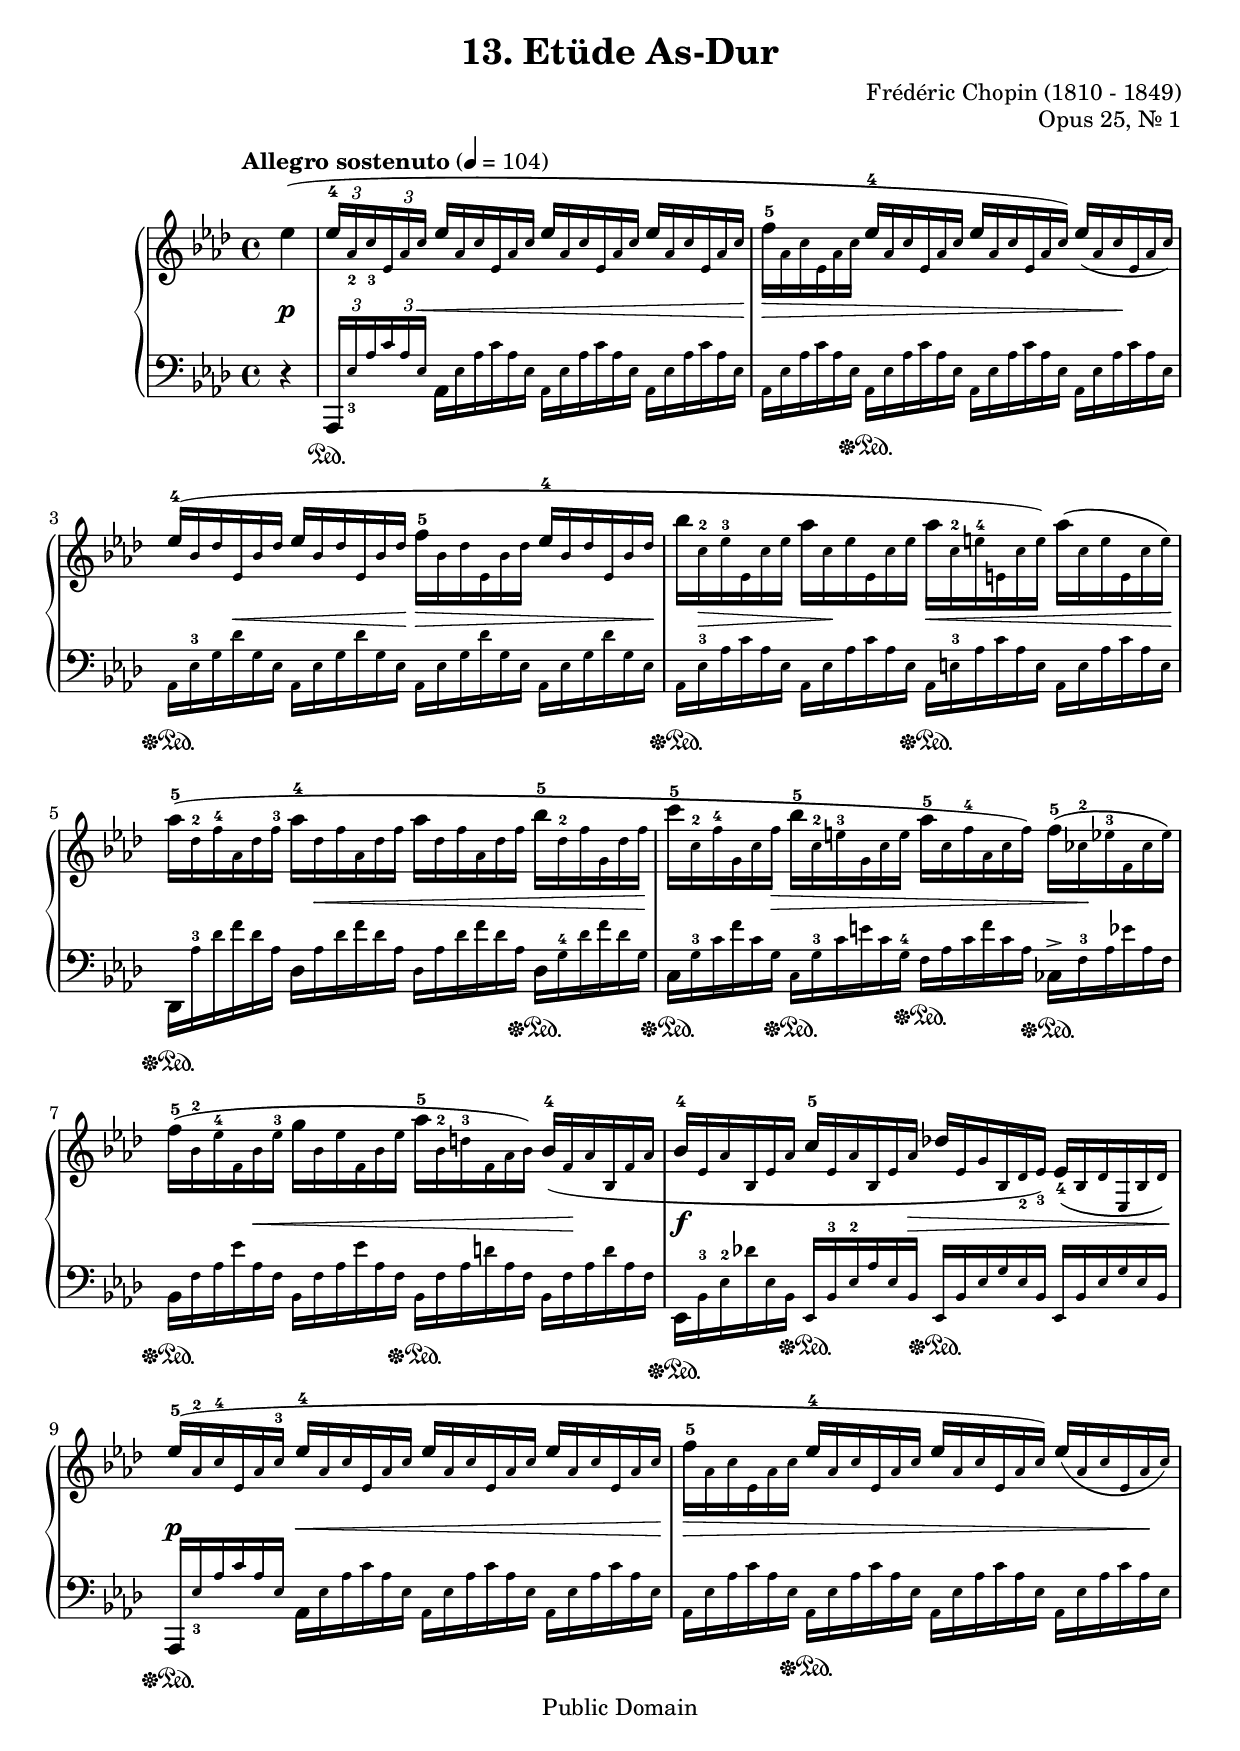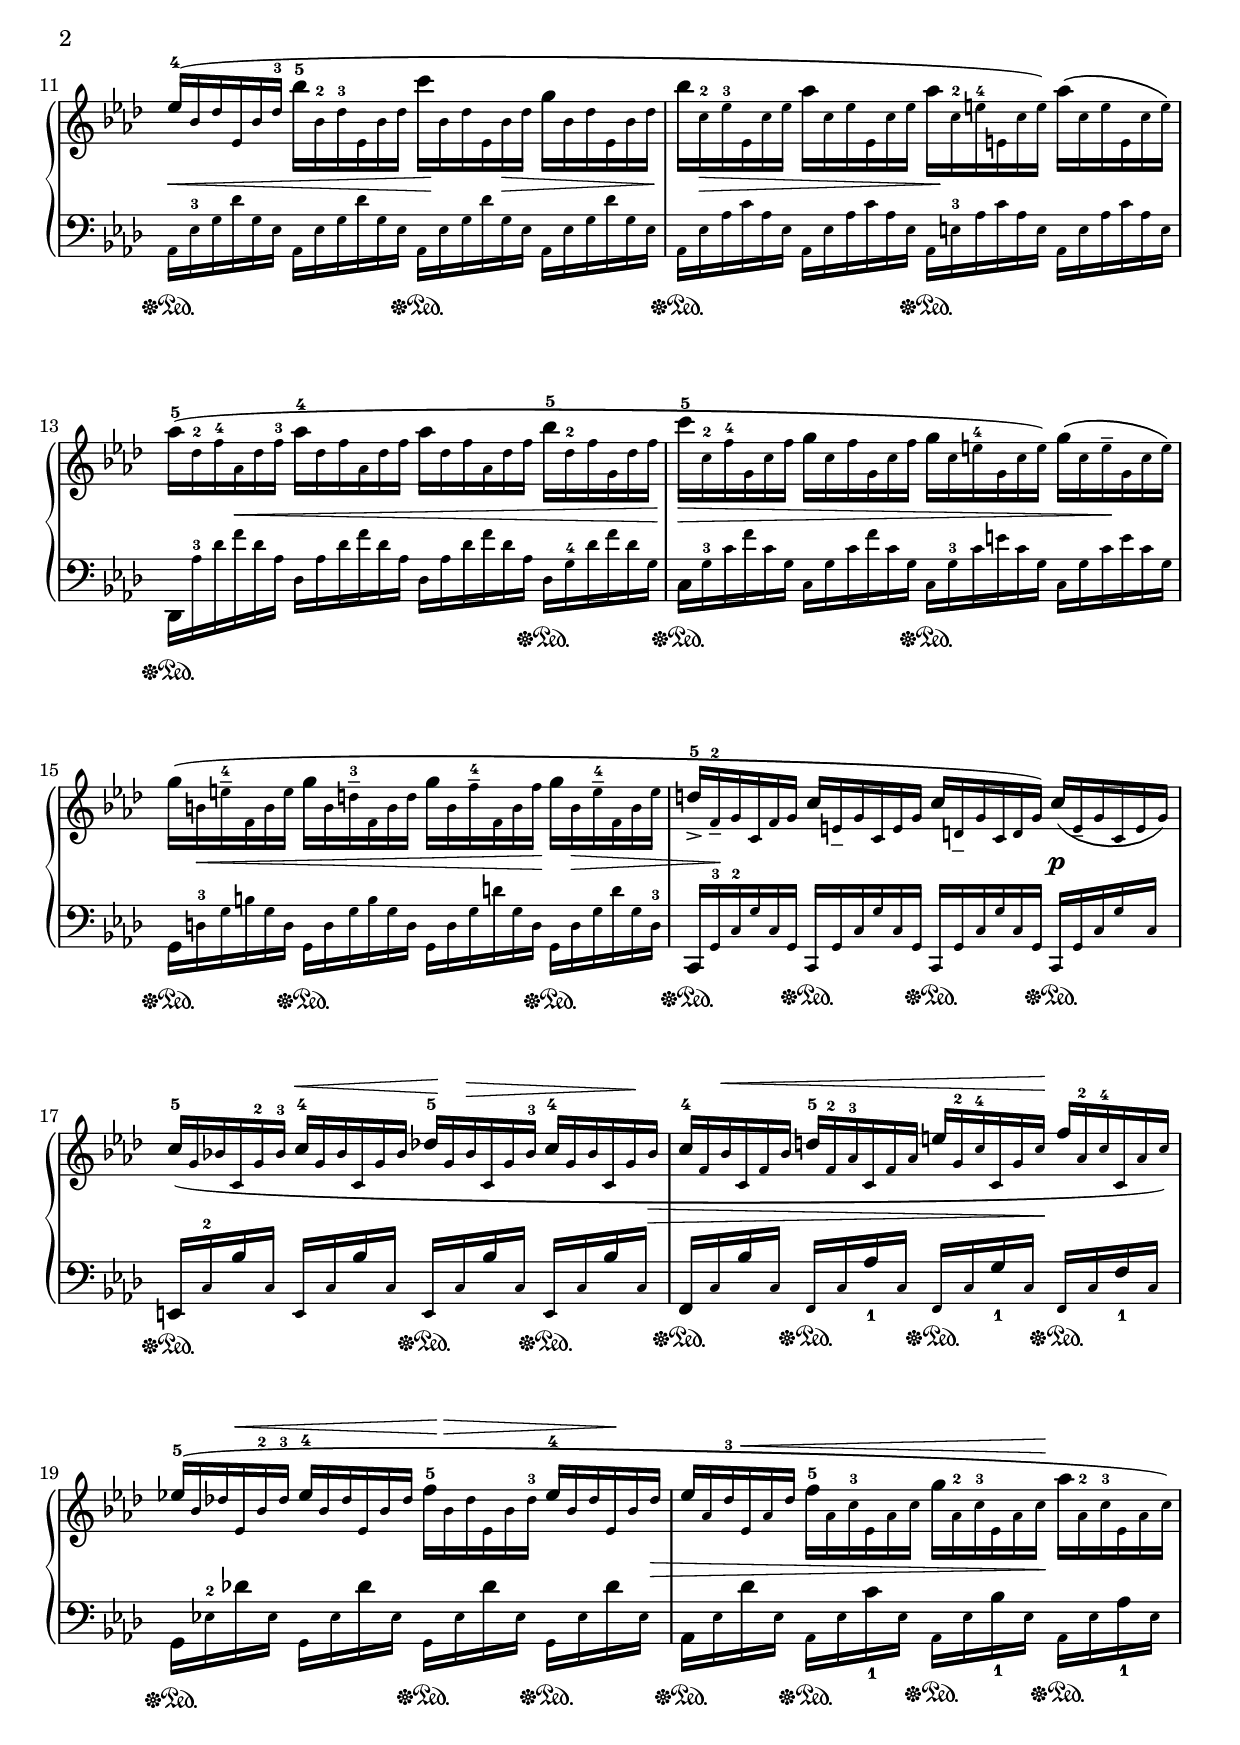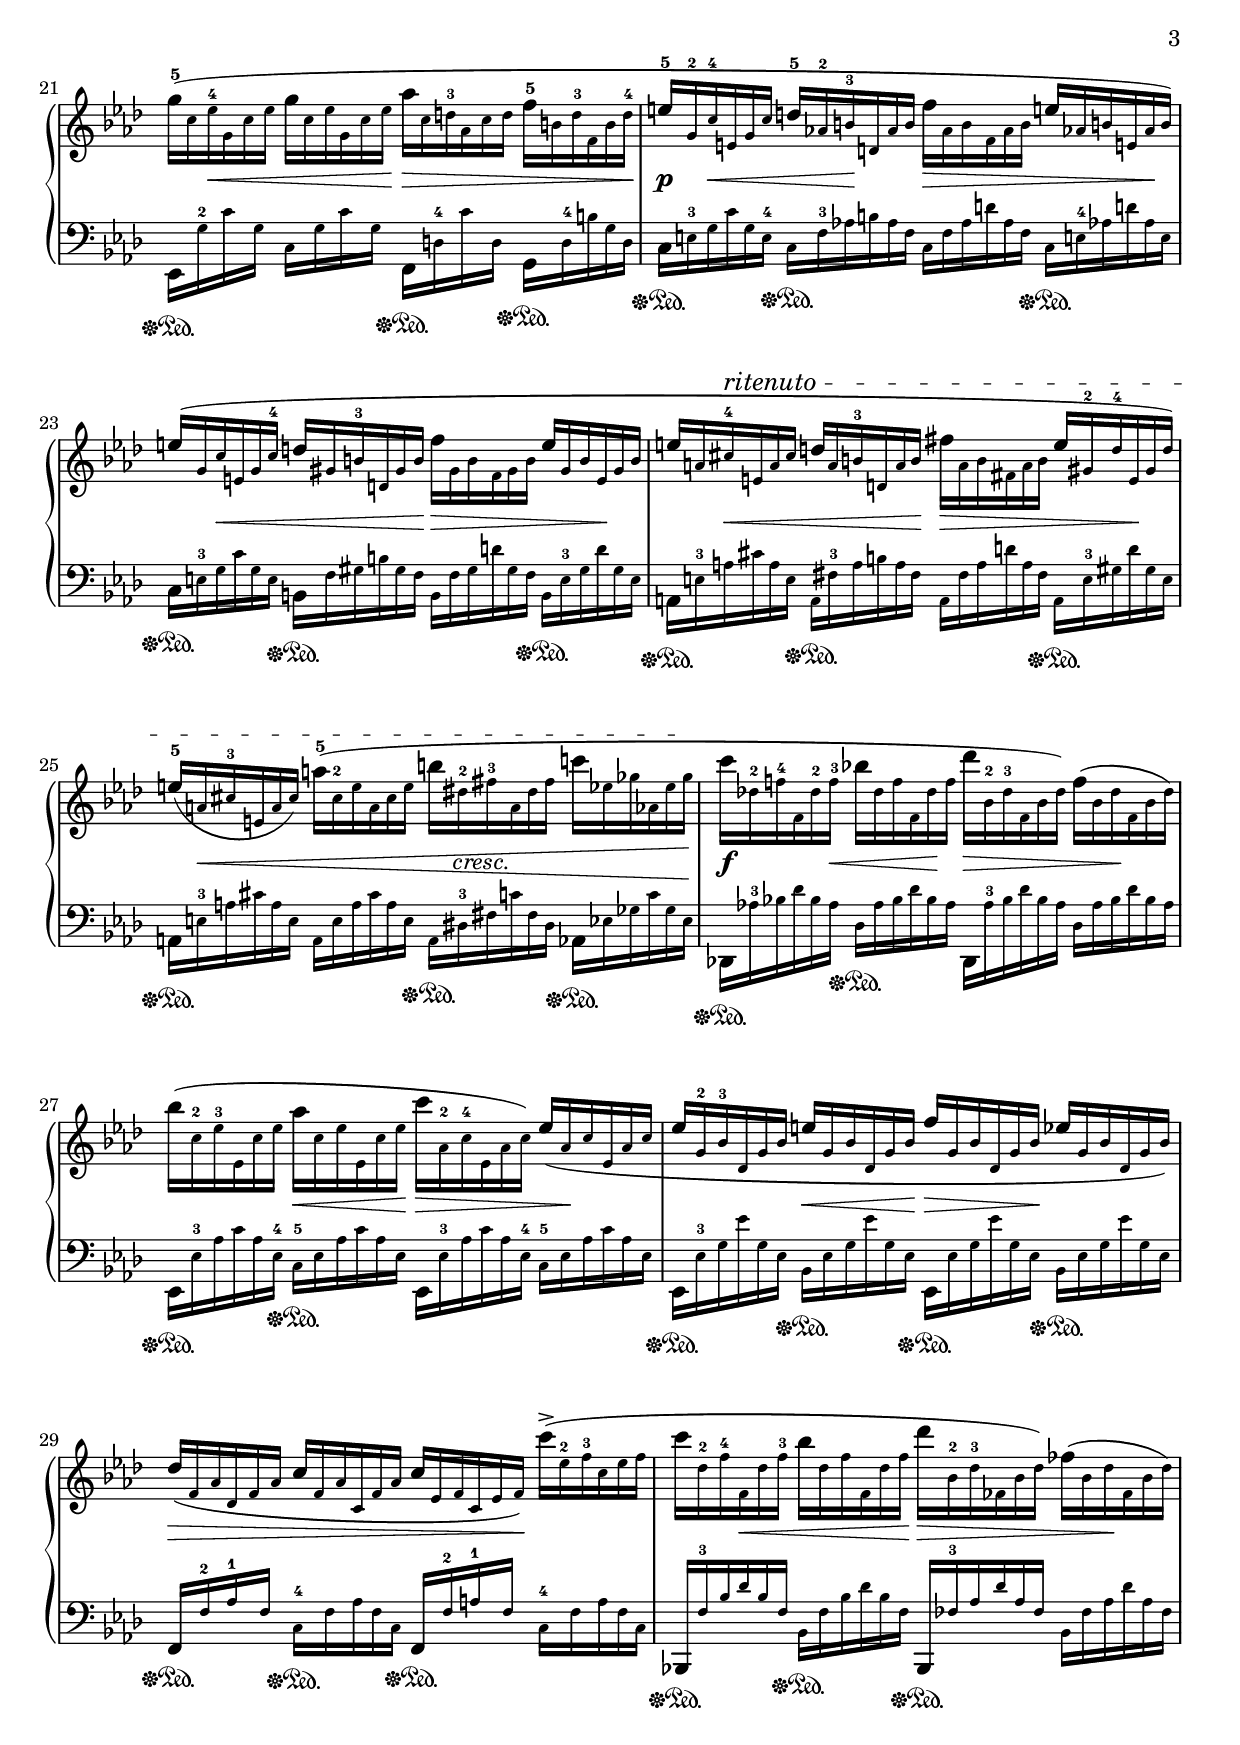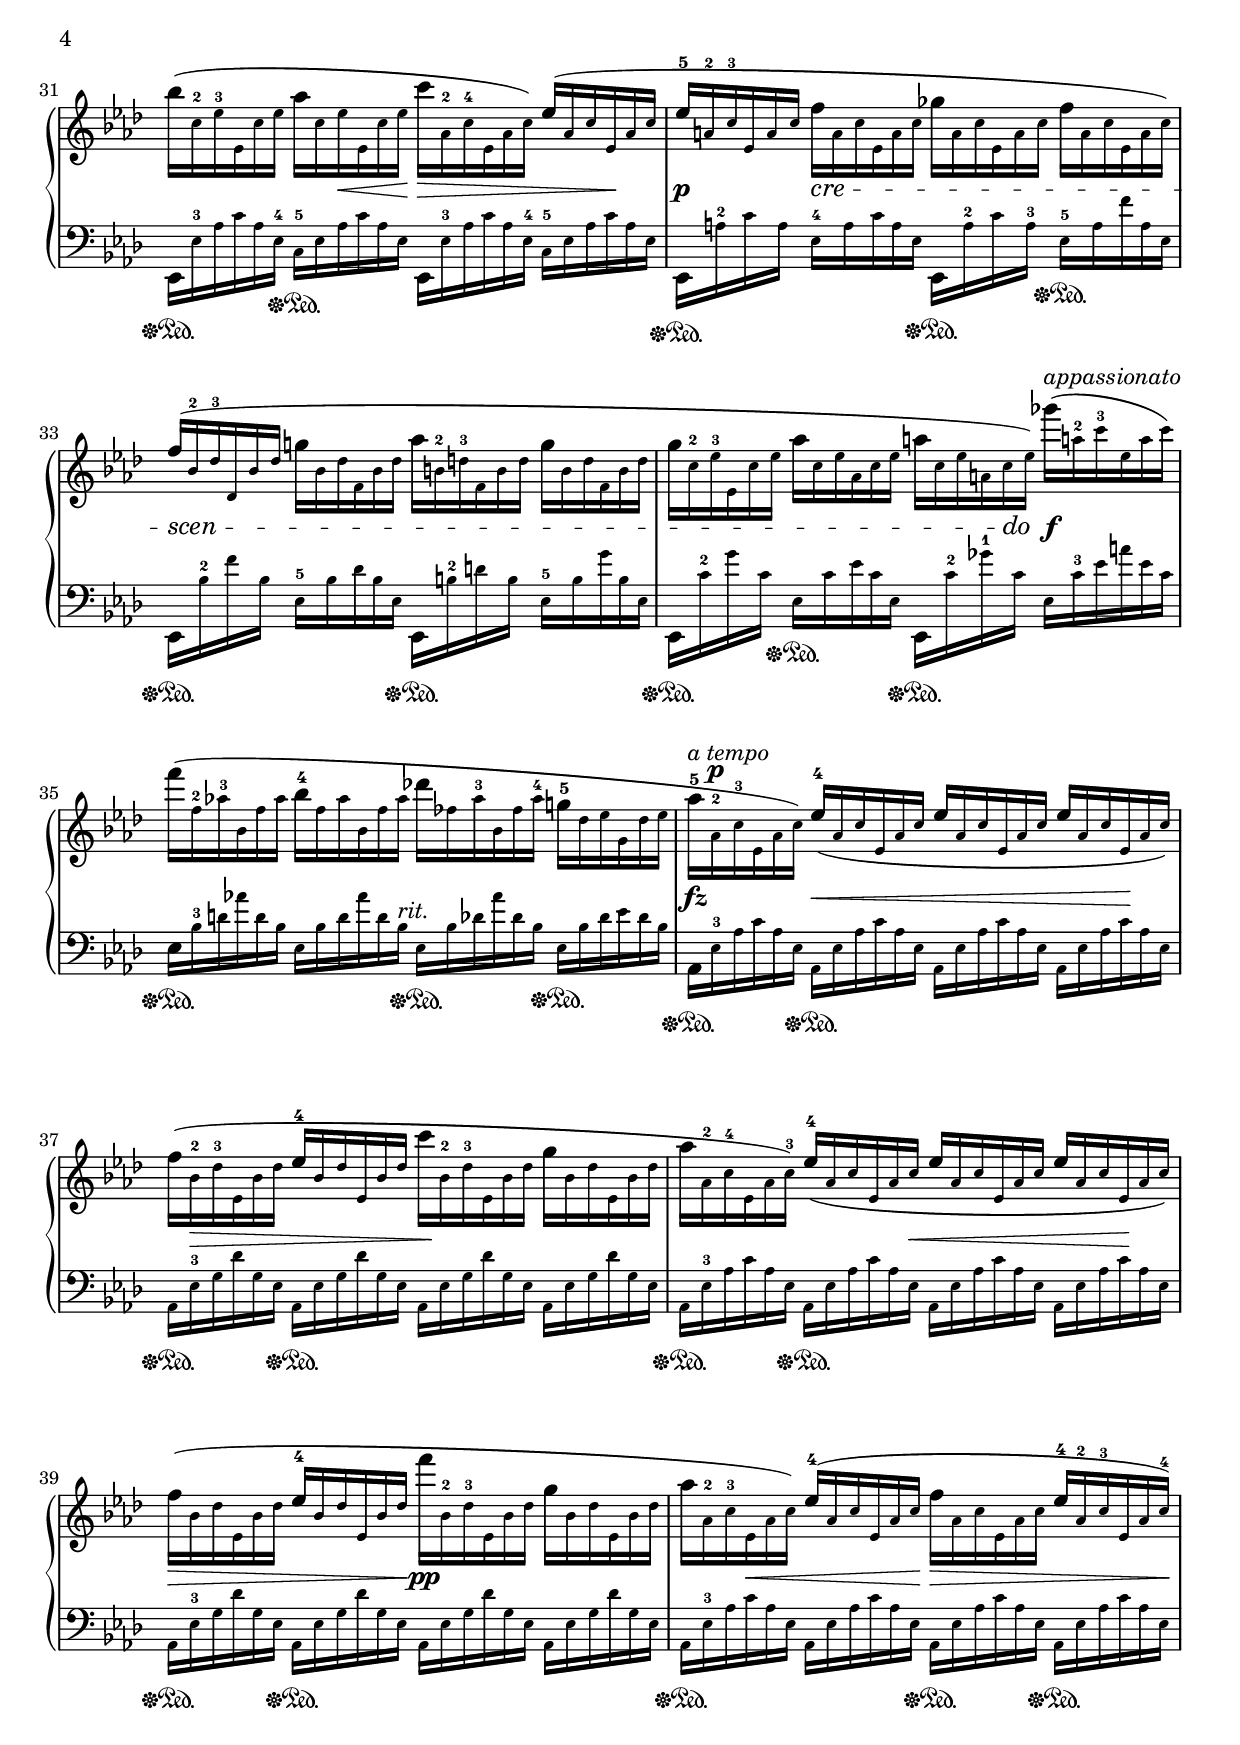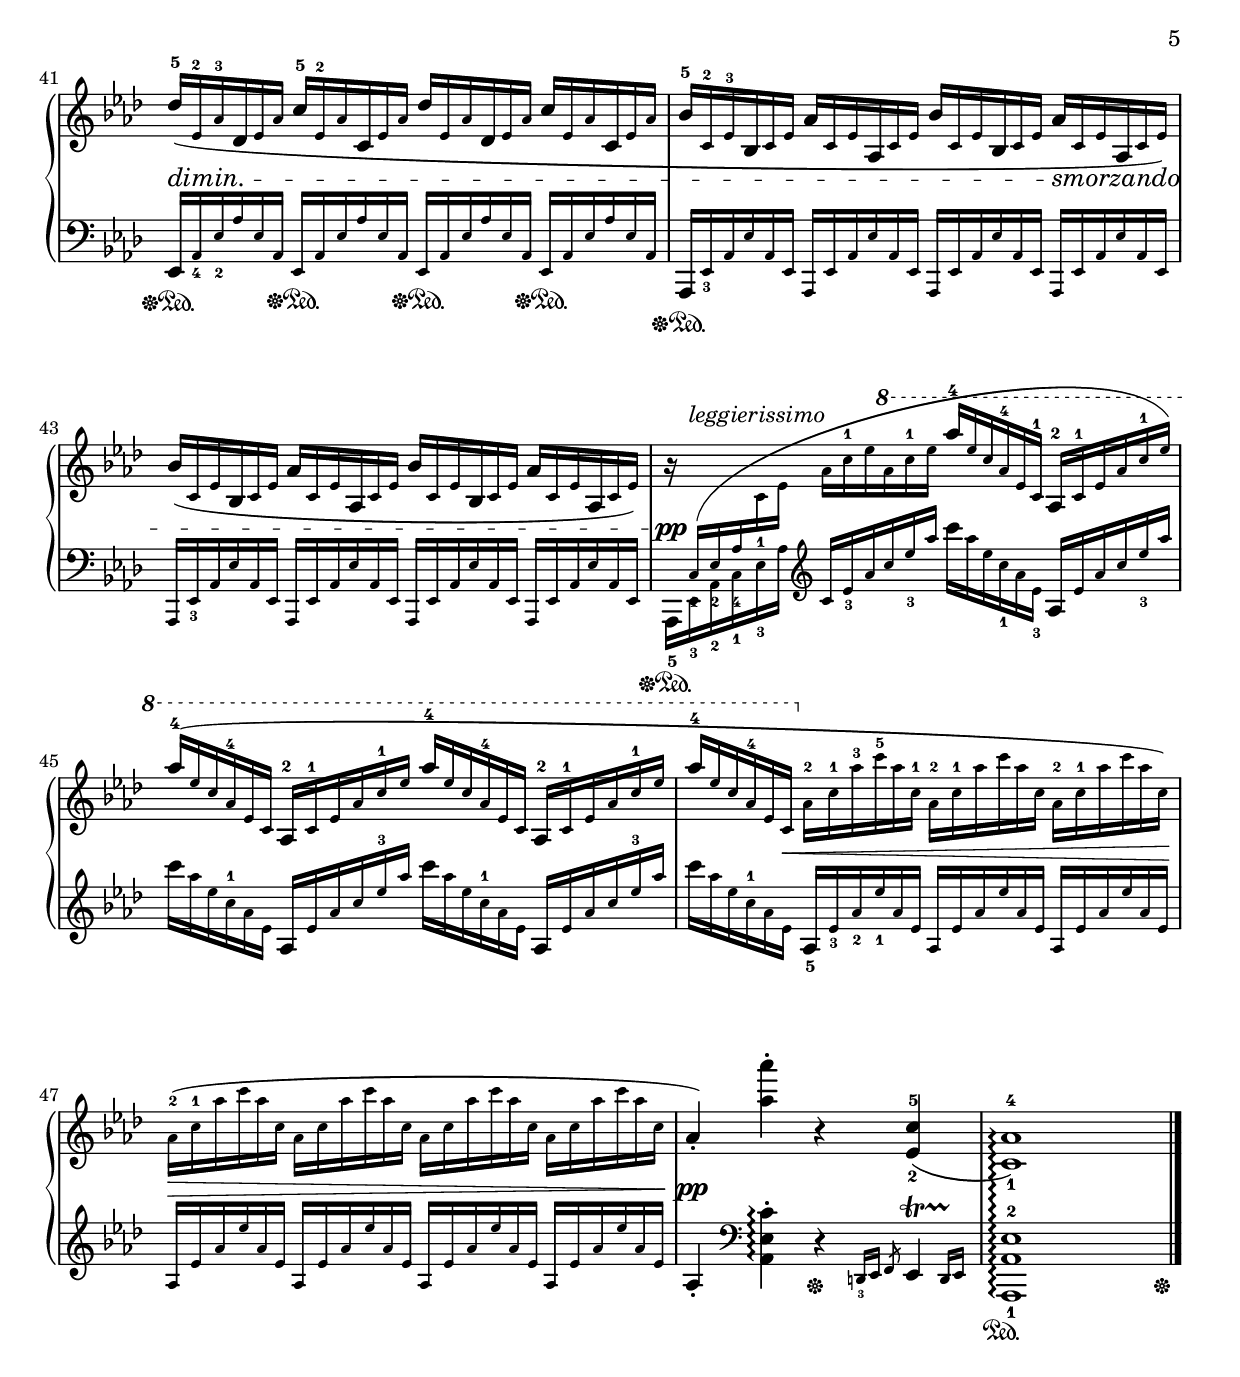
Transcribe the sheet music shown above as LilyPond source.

\version "2.16.0"

\header {
  filename      =       "op-25-01.ly"
  title         =       "13. Etüde As-Dur"
  composer      =       "Frédéric Chopin (1810 - 1849)"
  opus          =       "Opus 25, Nr. 1"
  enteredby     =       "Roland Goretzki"
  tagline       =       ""

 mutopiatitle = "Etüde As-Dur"
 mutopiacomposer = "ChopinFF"
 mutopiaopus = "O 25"
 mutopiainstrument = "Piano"
 date = "1828-1831"
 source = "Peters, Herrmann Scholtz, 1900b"
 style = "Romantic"
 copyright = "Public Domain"
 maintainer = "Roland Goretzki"
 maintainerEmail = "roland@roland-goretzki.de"

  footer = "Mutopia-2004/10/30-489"
}

\include "deutsch.ly"

global =   {
  \key as \major
  \partial 4
  \time 4/4
  s4
  s1*49
  \bar "|."
}

%%%%%%%%%%%%%%%%%%%%%%%%%%%%%%%%%%%%%%%%%%%%%%%%%%%%%%%%%%%%%%%%%%%%%%%%%
%%%%%%%%%%%%%%%%%%%%%%%%%%%%%%%%%%%%%%%%%%%%%%%%%%%%%%%%%%%%%%%%%%%%%%%%%
%%%%%%%%%   Beginn des Definitionsteils   %%%%%%%%%%%%%%%%%%%%%%%%%%%%%%%
%                                                                       %

oben = \change Staff = up
unten = \change Staff = down

%%%   Für den Pedalwechsel des normalen Pedals (PC für Pedal Change):
PH = \sustainOff
PR = \sustainOn

cresc = \markup { \italic cresc. }
dimin = \markup { \italic dimin. }
dim = \markup { \italic dim. }
rit = \markup { \italic rit. }
nuto = \markup { \italic ritenuto }
appa = \markup { \italic appassionato }
tempO = \markup { \italic { a tempo } }
smorzando = \markup { \italic { smorzando } }

Axdefault = \accidentalStyle "default"
Axpiano = \accidentalStyle "piano"

KlammerWeg = \override TupletBracket #'stencil = ##f
TriolenZahlWeg = \override TupletNumber #'stencil = ##f

DecoratedHairpin = #(define-music-function (parser location text) (markup?)
#{
\once\override Hairpin #'height = #'1.5
\once\override Hairpin #'stencil = #(lambda (grob)
(ly:stencil-aligned-to
(ly:stencil-add
(ly:stencil-aligned-to
(ly:stencil-aligned-to
(ly:hairpin::print grob)
Y CENTER) X CENTER)
(ly:stencil-translate
(ly:stencil-aligned-to (grob-interpret-markup grob text) Y CENTER) '(1 . 0)))
X LEFT))
#})

%%% Für den ständigen Wechsel der Größe der Notenköpfe:

KlK = {
        \override Fingering #'font-size = #-6
        \override NoteHead #'font-size = #-3
      }                                         % Kl ein K opf

NoK = {
        \revert Fingering #'font-size
        \revert NoteHead #'font-size
      }                                         % No rmal K opf

%                                                                       %
%%%%%%%%%   Ende des Definitionsteils   %%%%%%%%%%%%%%%%%%%%%%%%%%%%%%%%%
%%%%%%%%%%%%%%%%%%%%%%%%%%%%%%%%%%%%%%%%%%%%%%%%%%%%%%%%%%%%%%%%%%%%%%%%%
%%%%%%%%%%%%%%%%%%%%%%%%%%%%%%%%%%%%%%%%%%%%%%%%%%%%%%%%%%%%%%%%%%%%%%%%%

rechts =  \new Voice = "rechts" \relative c''{
    \tempo "Allegro sostenuto" 4=104
    \override DynamicLineSpanner #'avoid-slur = #'inside
    \override DynamicLineSpanner #'direction = #UP
    \set tupletSpannerDuration = #(ly:make-moment 1 8)
    \KlammerWeg
    es4(                 % Auftakt
  %%%%======== -------------------------------------------------------- ---------
    \times 2/3 {
       es16-4 \KlK as,_2 c_3 es, as c
    \TriolenZahlWeg
      \NoK es \KlK as, c es, as c
      \NoK es \KlK as, c es, as c
      \NoK es \KlK as, c es, as c                                  | % Takt  1
  %%%%======== -------------------------------------------------------- ---------
      \NoK f-5 \KlK as, c es, as c
      \NoK  es-4 \KlK as, c es, as c
      \NoK es \KlK as, c es, as c)
      \NoK es( \KlK as, c es, as c)                 | % Takt  2
  %%%%======== -------------------------------------------------------- ---------
      \NoK  es-4( \KlK b des es, b' des
      \NoK es \KlK b des es, b' des
      \NoK  f-5 \KlK b, des es, b' des
      \NoK  es-4 \KlK b des es, b' des          | % Takt  3
  %%%%======== -------------------------------------------------------- ---------
      \NoK  b' \KlK c,-2 es-3 es, c' es
      \NoK as \KlK c, es es, c' es
      \NoK  as \KlK c,-2  e-4 e, c' e)
      \NoK as( \KlK c, e e, c' e)                  | % Takt  4
  %%%%======== -------------------------------------------------------- ---------
      \NoK as-5( \KlK  des,-2 f-4 as, des f-3
      \NoK  as-4 \KlK des, f as, des f
      \NoK as \KlK des, f as, des f
      \NoK  b-5 \KlK des,-2 f g, des' f                         | % Takt  5
  %%%%======== -------------------------------------------------------- ---------
      \NoK  c'-5 \KlK c,-2  f-4 g, c  f
      \NoK  b-5 \KlK c,-2  e-3 g, c e
      \NoK  as-5 \KlK c, f-4 as, c f)
      \NoK  f-5( \KlK ces-2  es-3 f, ces' es)                       | % Takt  6
  %%%%======== -------------------------------------------------------- ---------
      \NoK  f-5( \KlK  b,-2 es-4 f,  b es-3
      \NoK g \KlK b, es f, b es
      \NoK  as-5 \KlK  b,-2 d-3 f, as b)
      \NoK b-4( \KlK f as b, f' as                   | % Takt  7
  %%%%======== -------------------------------------------------------- ---------
      \NoK b-4 \KlK es, as b, es as
      \NoK  c-5 \KlK es, as b, es  as
      \NoK des! \KlK es, g b, des_2 es_3)
      \NoK es_4( \KlK b des es, b' des)            | % Takt  8
  %%%%======== -------------------------------------------------------- ---------
      \NoK  es'16-5( \KlK as,-2  c-4 es, as  c-3
      \NoK  es-4 \KlK as, c es, as c
      \NoK es \KlK as, c es, as c
      \NoK es \KlK as, c es, as c                                  | % Takt  9
  %%%%======== -------------------------------------------------------- ---------
      \NoK   f-5 \KlK as, c es, as c
      \NoK  es-4 \KlK as, c es, as c
      \NoK es \KlK as, c es, as c)
      \NoK es( \KlK as, c es, as c)                 | % Takt 10
  %%%%======== -------------------------------------------------------- ---------
      \NoK   es-4( \KlK b des es, b'  des-3
      \NoK  b'-5 \KlK b,-2  des-3 es, b' des
      \NoK c' \KlK b, des es,  b' des
      \NoK g \KlK b, des es, b' des                                   | % Takt 11
  %%%%======== -------------------------------------------------------- ---------
      \NoK b' \KlK  c,-2 es-3 es, c' es
      \NoK as \KlK c, es es, c' es
      \NoK as \KlK  c,-2 e-4 e, c' e)
      \NoK as( \KlK c, e e, c' e)                      | % Takt 12
  %%%%======== -------------------------------------------------------- ---------
      \NoK  as-5( \KlK des,-2 f-4 as, des f-3
      \NoK  as-4 \KlK des, f as, des f
      \NoK as \KlK des, f as, des f
      \NoK  b-5 \KlK des,-2 f g, des' f                      | % Takt 13
  %%%%======== -------------------------------------------------------- ---------
      \NoK   c'-5 \KlK c,-2 f-4 g, c f
      \NoK g \KlK c, f g, c f
      \NoK g \KlK c,  e-4 g, c e)
      \NoK g( \KlK c, e-- g, c e)                    | % Takt 14
  %%%%======== -------------------------------------------------------- ---------
      \NoK g( \KlK  h, e---4 f, h e
      \NoK g \KlK h, d---3 f, h d
      \NoK g \KlK h, f'---4 f, h f'
      \NoK g \KlK h, e---4 f, h e                  | % Takt 15
  %%%%======== -------------------------------------------------------- ---------
      \NoK  d->-5 \KlK f,---2 g c, f g
      \NoK c \KlK e,-- g c, e g
      \NoK c \KlK d,-- g c, d g)
      \NoK  c( \KlK e,-- g c, e g)                   | % Takt 16
  %%%%======== -------------------------------------------------------- ---------
      \NoK  c-5( \KlK g b! c, g'-2  b-3
      \NoK c-4 \< \KlK g b c, g' b
      \NoK  des!-5 \!  \KlK g,  b \> c, g'  b-3
      \NoK  c-4 \KlK g b c, g' \! b                | % Takt 17
  %%%%======== -------------------------------------------------------- ---------
      \NoK  c-4 \KlK f, b \< c, f b
      \NoK  d-5  \KlK f,-2  as-3 c, f as
      \NoK e' \KlK  g,-2 c-4 c, g' c \!
      \NoK f \KlK  as,-2 c-4 c, as' c)               | % Takt 18
  %%%%======== -------------------------------------------------------- ---------
      \NoK  es!-5( \KlK b des!  es, \<  b'-2 des-3
      \NoK  es-4 \KlK b des es, b' des
      \NoK  f-5 \! \KlK b, \> des es, b' des-3
      \NoK  es-4 \KlK b des es, \! b' des           | % Takt 19
  %%%%======== -------------------------------------------------------- ---------
      \NoK es \KlK as,  des-3 es, \< as des
      \NoK  f-5 \KlK as, c-3 es, as c
      \NoK g' \KlK  as,-2 c-3 es, as c \!
      \NoK as' \KlK  as,-2 c-3 es, as c)              | % Takt 20
  %%%%======== -------------------------------------------------------- ---------
      \NoK  g'-5( \KlK c, es-4 g, c es
      \NoK g \KlK c, es g, c es
      \NoK  as \KlK c, d-3 as c d
      \NoK  f-5 \KlK h, d-3 f, h   d-4        | % Takt 21
  %%%%======== -------------------------------------------------------- ---------
      \NoK  e-5 \KlK g,-2 c-4 e, g c
      \NoK  d-5 \KlK  as!-2 h-3 d, as' h
      \NoK  f' \KlK as, h f as h
      \NoK e! \KlK as,! h! e,! as h)               | % Takt 22
  %%%%======== -------------------------------------------------------- ---------
      \NoK e( \KlK g, c e, g c-4
      \NoK d \KlK  gis, h-3 d, gis h
      \NoK  f' \KlK gis, h f gis h
      \NoK e \KlK gis, h e, \! gis h                                  | % Takt 23
  %%%%======== -------------------------------------------------------- ---------
      \NoK e \KlK a,  
    \crescTextCresc
    \once\set crescendoText = \nuto
        cis-4^\< e, a cis
      \NoK d \KlK a  h-3 d, a' h
      \NoK fis' \KlK a, h fis a h
      \NoK e \KlK  gis,-2 d'-4 e, gis d')             | % Takt 24
  %%%%======== -------------------------------------------------------- ---------
      \NoK  e-5( \KlK a, cis-3 e, a cis)
      \NoK  a'-5( \KlK cis,-2 e a, cis e
      \NoK h' \KlK  \Axpiano dis,-2 \Axdefault fis-3 a, dis fis
      \NoK c'! \KlK es, ges as, es' ges \!                            | % Takt 25
  %%%%======== -------------------------------------------------------- ---------
      \NoK c \KlK  des,!-2 f!-4 f,  des'-2 f-3
      \NoK b! \KlK des, f f, des' f
      \NoK  des' \KlK  b,-2 des-3 f, b des)
      \NoK f( \KlK b, des f, b des)                 | % Takt 26
  %%%%======== -------------------------------------------------------- ---------
      \NoK b'16( \KlK  c,-2 es-3 es, c' es
      \NoK  as \KlK c, es es, c' es
      \NoK  c' \KlK as,-2  c-4 es, as c)
      \NoK es( \KlK as, c es, as c                                 | % Takt 27
  %%%%======== -------------------------------------------------------- ---------
      \NoK es \KlK  g,-2 b-3 des, g b
      \NoK  e \KlK g, b des, g b
      \NoK  f' \KlK g, b des, g b
      \NoK es \KlK g, b des, g b)                      | % Takt 28
  %%%%======== -------------------------------------------------------- ---------
      \NoK  des( \KlK f, as des, f as
      \NoK c \KlK f, as c, f as
      \NoK c \KlK es, f c es f)
      \NoK c''->( \KlK  es,-2 f-3 c es f                                  | % Takt 29
  %%%%======== -------------------------------------------------------- ---------
      \NoK c' \KlK  des,-2 f-4 f, des'  f-3
      \NoK b \KlK des, f f, des' f
      \NoK des' \KlK  b,-2 des-3 fes, b des)
      \NoK fes( \KlK b, des fes, b des)             | % Takt 30
  %%%%======== -------------------------------------------------------- ---------
      \NoK b'16( \KlK  c,-2 es-3 es, c' es
      \NoK as \KlK c, es es, c' es
      \NoK  c' \KlK as,-2  c-4 es, as c)
      \NoK es( \KlK as, c es, as c                                 | % Takt 31
  %%%%======== -------------------------------------------------------- ---------
      \NoK  es-5 \KlK a,-2 c-3 es, a c
      \NoK f \KlK a, c es, a c
      \NoK ges' \KlK a, c es, a c
      \NoK f \KlK a, c es, a c)                     | % Takt 32
  %%%%======== -------------------------------------------------------- ---------
      \NoK f( \KlK  b,-2 des-3 des, b' des
      \NoK g! \KlK b, des f, b des
      \NoK as' \KlK  h,-2 d-3 f, h d
      \NoK g \KlK h, d f, h d                                        | % Takt 33
  %%%%======== -------------------------------------------------------- ---------
      \NoK g \KlK  c,-2 es-3 es, c' es
      \NoK as \KlK c, es as, c es
      \NoK a \KlK c, es a, c es)
      \NoK ges'^\appa( \KlK a,!-2 c-3 es, a c)         | % Takt 34
  %%%%======== -------------------------------------------------------- ---------
      \NoK f( \KlK  f,-2 as!-3 b, f' as
      \NoK  b-4 \KlK f as b, f'  as
      \NoK des! \KlK fes, as-3 b, fes'  as-4
      \NoK  g!-5 \KlK des es g, des' es            | % Takt 35
  %%%%======== -------------------------------------------------------- ---------
      \NoK  as-5^\tempO \KlK as,-2 \p c-3 es, as c)
      \NoK   es-4( \KlK as, c es, as c
      \NoK es \KlK as, c es, as c
      \NoK es \KlK as, c es, as c)                 | % Takt 36
  %%%%======== -------------------------------------------------------- ---------
      \NoK f( \KlK  b,-2 des-3 es, b' des
      \NoK  es-4 \KlK b des es, b' des
      \NoK c'  \KlK b,-2  des-3 es, b' des
      \NoK g \KlK b, des es, b' des                                   | % Takt 37
  %%%%======== -------------------------------------------------------- ---------
      \NoK as' \KlK  as,-2 c-4 es, as c-3)
      \NoK  es-4( \KlK as, c es, as  c
      \NoK es \KlK as, c es, as c
      \NoK es \KlK as, c es, as c)                                 | % Takt 38
  %%%%======== -------------------------------------------------------- ---------
      \NoK  f( \KlK b, des es, b' des
      \NoK  es-4 \KlK b des es, b' des
      \NoK  f' \KlK b,,-2  des-3 es, b' des
      \NoK g \KlK b, des es, b' des                                   | % Takt 39
  %%%%======== -------------------------------------------------------- ---------
      \NoK as' \KlK  as,-2 c-3  es, as c)
      \NoK  es-4( \KlK as, c es, as c
      \NoK  f \KlK as, c es, as c
      \NoK es-4 \KlK  as,-2 c-3 es, as c-4)                                    | % Takt 40
  %%%%======== -------------------------------------------------------- ---------
      \NoK  des^5( \KlK es,^2  as^3 \NoK des, \KlK es as
      \NoK  c^5 \KlK es,^2 as \NoK c, \KlK es as
      \NoK des \KlK es, as \NoK des, \KlK es as
      \NoK c \KlK es, as \NoK c, \KlK es as                           | % Takt 41
  %%%%======== -------------------------------------------------------- ---------
      \NoK  b^5 \KlK c,^2  es^3 \NoK b \KlK c es
      \NoK as \KlK c, es \NoK as, \KlK c es
      \NoK b' \KlK c, es \NoK b \KlK c es
      \NoK  as \KlK c, es \NoK as, \KlK c es)                                | % Takt 42
  %%%%======== -------------------------------------------------------- ---------
      \NoK b'( \KlK c, es \NoK b \KlK c es
      \NoK as \KlK c, es \NoK as, \KlK c es
      \NoK b' \KlK c, es \NoK b \KlK c es
      \NoK as \KlK c, es \NoK as, \KlK c es)                       | % Takt 43
  %%%%======== -------------------------------------------------------- ---------
      r \unten \voiceOne
        c,_1^\markup { \italic leggierissimo }(
         es_2  as_4
        \oben \oneVoice c_1 es
      as  c-1 es \ottava #1 as c-1 es
      \NoK  as-4 \KlK es c as-4 es  c-1
      \NoK  as-2 \KlK c-1 es as  c-1 es)         | % Takt 44
  %%%%======== -------------------------------------------------------- ---------
      \NoK   as-4( \KlK es c  as-4 es c
      \NoK  as-2 \KlK c-1 es as  c-1 es
      \NoK  as-4 \KlK es c as-4 es c
      \NoK  as-2 \KlK c-1 es as  c-1 es                          | % Takt 45
  %%%%======== -------------------------------------------------------- ---------
      \NoK  as-4 \KlK es c as-4 es c \ottava #0
       as-2 c-1 as'-3 c-5 as  c,-1
       as-2 c-1 as' c as c,
       as-2 c-1 as' c as c,)                       | % Takt 46
  %%%%======== -------------------------------------------------------- ---------
      as-2( c-1 as' c as c,
      as c as' c as c,
      as c as' c as c,
      as c as' c as c,
    }                                                                 | % Takt 47
  %%%%======== -------------------------------------------------------- ---------
     \NoK as4-.)
      <as' as'>-. r
      <es,-2 c'-5>(                                                   | % Takt 48
  %%%%======== -------------------------------------------------------- ---------
     <c-1 as'-4>1\arpeggio)                        | % Takt 49
  %%%%======== -------------------------------------------------------- ---------
}

Dynamics =  \new Dynamics {
    s4\p                                                  % Auftakt
  %%%%======== ---------------------------------------- --------------
    \times 2/3 {
      s16 s s s s s \<  s s s s s s
      s s s s s s  s s s s s s \! | % Takt  1
  %%%%======== -------------------------------------------------------- ---------
      s \> s s s s s  s s s s s s
      s s s s s s  s s s \! s s s | % Takt  2
  %%%%======== -------------------------------------------------------- ---------
      s s s s \< s s  s s s s s s \!
      s \> s s s s s  s s s s s s \! % Takt  3
  %%%%======== -------------------------------------------------------- ---------
      s s \> s s s s  s s \! s s s s
      s \< s s s s s  s s s s s s \! % Takt  4
  %%%%======== -------------------------------------------------------- ---------
      s s s s s s  s s \< s s s s
      s s s s s s  s s s s s s % Takt  5
  %%%%======== -------------------------------------------------------- ---------
      s \! s s s s s  \> s s s s s s
      s s s s s s  s s \! s s s s % Takt  6
  %%%%======== -------------------------------------------------------- ---------
      s s s s s \< s  s s s s s s
      s s s s s s  s s \! s s s s % Takt  7
  %%%%======== -------------------------------------------------------- ---------
      s \f s s s s s  s s s s s s \>
      s s s s s s  s s s s s s % Takt  8
  %%%%======== -------------------------------------------------------- ---------
      s \p s s s s s  s \< s s s s s
      s s s s s s  s s s s s s \! % Takt  9
  %%%%======== -------------------------------------------------------- ---------
      s \> s s s s s  s s s s s s
      s s s s s s  s s s s s \! s % Takt 10
  %%%%======== -------------------------------------------------------- ---------
      s \< s s s s s  s s s s s s
      s \! s s s s \> s  s s s s s s % Takt 11
  %%%%======== -------------------------------------------------------- ---------
      s \! s \> s s s s  s s s s s s
      s \! s s s s s  s s s s s s % Takt 12
  %%%%======== -------------------------------------------------------- ---------
      s s s s \< s s  s s s s s s
      s s s s s s  s s s s s s \! % Takt 13
  %%%%======== -------------------------------------------------------- ---------
      s \> s s s s s  s s s s s s
      s s s s s s  s s s \! s s s % Takt 14
  %%%%======== -------------------------------------------------------- ---------
      s s \< s s s s  s s s s s s
      s s s s s s \!  s s \> s s s s % Takt 15
  %%%%======== -------------------------------------------------------- ---------
      s s \! s s s s  s s s s s s
      s s s s s s  s \p s s s s s % Takt 16
  %%%%======== -------------------------------------------------------- ---------
    s16 s s s s s s s s s s s
    s s s s s s s s s s s s \>
    s16 s s s s s s s s s s s
    s s s s s s \! s s s s s s                       | % Takt 17 - 18
  %%%%======== ---------------------------------------- --------------
    s s s s s s s s s s s s
    s s s s s s s s s s s  s \>
    s s s s s s s s s s s s
    s s s s s s \!  s s s s s s                      | % Takt 19 - 20
  %%%%======== ---------------------------------------- --------------
      s s s \< s s s  s s s s s s \!
      s \> s s s s s  s s s s s s \! % Takt 21
  %%%%======== -------------------------------------------------------- ---------
      s \p s s \< s s s  s s s \! s s s
      s \> s s s s s  s s s s s \! s % Takt 22
  %%%%======== -------------------------------------------------------- ---------
      s s s \< s s s  s s s s s s \!
      s \> s s s s s  s s s s \! s s % Takt 23
  %%%%======== -------------------------------------------------------- ---------
      s16 s s \< s s s
      s s s s s s \!
      s \> s s s s s
      s s s s \! s s                        | % Takt 24
  %%%%======== ---------------------------------------- --------------
      s \DecoratedHairpin \markup {\italic cresc.}
      s\< s s s s
      s s s s s s
      s s s s s s
      s s s s s s                           | % Takt 25
  %%%%======== ---------------------------------------- --------------
      s\f s s s s s \<
      s s s s s \! s
      s \> s s s s s
      s s s \! s s s                        | % Takt 26
  %%%%======== -------------------------------------------------------- ---------
      s s s s s s
      s \< s s s s s \!
      s \> s s s s s
      s s \! s s s s                        | % Takt 27
  %%%%======== -------------------------------------------------------- ---------
      s s s s s s
      s \< s s s s s \!
      s \> s s s s s \!
      s s s s s s                        | % Takt 28
  %%%%======== -------------------------------------------------------- ---------
      s \> s s s s s
      s s s s s s
      s s s s s s \!
      s s s s s s                        | % Takt 29
  %%%%======== -------------------------------------------------------- ---------
      s s s s \< s s
      s s s s s s \!
      s \> s s s s s
      s s s \! s s s                        | % Takt 30
  %%%%======== -------------------------------------------------------- ---------
      s s s s s s
      s s s \< s s s \!
      s \> s s s s s
      s s s s \! s s                        | % Takt 31
  %%%%======== -------------------------------------------------------- ---------
      \crescTextCresc
      s \p s s s s s
      \once\set crescendoText = \markup { \italic cre }
      s \< s s s s s
      s s s s s s
      s s s s s s                        | % Takt 32
  %%%%======== -------------------------------------------------------- ---------
      \once\set crescendoText = \markup { \italic scen }
      s \< s s s s s
      s s s s s s
      s s s s s s
      s s s s s s                        | % Takt 33
  %%%%======== -------------------------------------------------------- ---------
      s s s s s s
      s s s s s s
      s s s s
      \once\set crescendoText = \markup { \italic do }
      s \< s
      s \f s s s s s                        | % Takt 34
  %%%%======== -------------------------------------------------------- ---------
      s s s s s s
      s s s s s s-\rit
      s s s s s s
      s s s s s s                        | % Takt 35
  %%%%======== -------------------------------------------------------- ---------
      \crescHairpin
      s \fz s s s s s
      s \< s s s s s
      s s s s s s
      s s s s \! s s                        | % Takt 36
  %%%%======== -------------------------------------------------------- ---------
      s s \> s s s s
      s s s s s s
      s \! s s s s s
      s s s s s s                        | % Takt 37
  %%%%======== -------------------------------------------------------- ---------
      s s s s s s
      s s s s s s \<
      s s s s s s
      s s s s \! s s                        | % Takt 38
  %%%%======== -------------------------------------------------------- ---------
      s \> s s s s s
      s s s s s s \!
      s \pp s s s s s
      s s s s s s                        | % Takt 39
  %%%%======== -------------------------------------------------------- ---------
      s s s s \< s s
      s s s s s s \!
      s \> s s s s s
      s s s s s s \!                       | % Takt 40
  %%%%======== -------------------------------------------------------- ---------
      \crescTextCresc
      \once\set crescendoText = \dimin
      s \< s s s s s
      s s s s s s
      s s s s s s
      s s s s s s                        | % Takt 41
  %%%%======== -------------------------------------------------------- ---------
      s s s s s s
      s s s s s s
      s s s s s s
      \once\set crescendoText = \smorzando
      s\< s s s s s                        | % Takt 42
  %%%%======== -------------------------------------------------------- ---------
      s16*24                       | % Takt 43
  %%%%======== -------------------------------------------------------- ---------
      s16 \pp s s s s s
      s s s s s s
      s s s s s s
      s s s s s s                        | % Takt 44
  %%%%======== -------------------------------------------------------- ---------
      s16*24                       | % Takt 45
  %%%%======== -------------------------------------------------------- ---------
      \crescHairpin
      s16 s s s s s \<
      s s s s s s
      s s s s s s
      s s s s s s                       | % Takt 46
  %%%%======== -------------------------------------------------------- ---------
      s \> s s s s s
      s s s s s s
      s s s s s s
      s s s s s s                        | % Takt 47
    }                                                                 | % Takt 47
  %%%%======== -------------------------------------------------------- ---------
     s4\pp                                                   % Takt 48
  %%%%======== ---------------------------------------- --------------
}

links =  \context Staff \relative c{
  %% -- %% Die linke Hand hat 113 Fingersätze!
  %% -- %% Davon sind 52 gesteuert und 61 Standard.
  \override DynamicLineSpanner #'avoid-slur = #'inside
  \override DynamicLineSpanner #'direction = #DOWN
    r4                                                                  % Auftakt
  %%%%======== -------------------------------------------------------- ---------
    \set tupletSpannerDuration = #(ly:make-moment 1 8)
  \KlammerWeg
    \times 2/3 {
      as,16 \PR \KlK es''_3
      as c as es
  \TriolenZahlWeg
      \NoK as,16 \KlK es' as c as es
      as,16 es' as c as es
      as,16 es' as c as es                                            | % Takt  1
  %%%%======== -------------------------------------------------------- ---------
      as,16 es' as c as es
      as,16 \PH\PR es' as c as es
      as,16 es' as c as es
      as,16 es' as c as es                                                        | % Takt  2
  %%%%======== -------------------------------------------------------- ---------
      as,16 \PH\PR es'-3 g des' g, es
      as,16 es' g des' g, es
      as,16 es' g des' g, es
      as,16 es' g des' g, es                                | % Takt  3
  %%%%======== -------------------------------------------------------- ---------
      as,16 \PH\PR es'-3 as c as es
      as,16 es' as c as es
      as,16 \PH\PR e'-3 as c as e
      as,16 e' as c as e                                    | % Takt  4
  %%%%======== -------------------------------------------------------- ---------
      \NoK des, \PH\PR \KlK
       as''-3 des f des as
      \NoK des, \KlK as' des f des as
      des, as' des f des as
      \NoK des, \PH\PR \KlK g-4 des' f des g,                  | % Takt  5
  %%%%======== -------------------------------------------------------- ---------
      \NoK c, \PH\PR \KlK g'-3 c f c g
      c, \PH\PR g'-3 c e c g-4
      f \PH\PR as c f c as
      \NoK ces,-> \PH\PR \KlK  f-3 as es' as,
        f                                                         | % Takt  6
  %%%%======== -------------------------------------------------------- ---------
      \NoK b, \PH\PR \KlK f' as es' as, f
      b, f' as es' as, f
      b, \PH\PR f' as d as f
      b, f' as d as f                                                         | % Takt  7
  %%%%======== -------------------------------------------------------- ---------
      \NoK es, \PH\PR \KlK  b'-3 es-2 des'! es, b
      es, \PH\PR  b'-3 es-2 as es b
      es, \PH\PR b' es g es b
      es, b' es g es b                                      | % Takt  8
  %%%%======== -------------------------------------------------------- ---------
      \NoK as,16 \PH\PR \KlK es''_3 as c as es
      \NoK as,16 \KlK es' as c as es
      as,16 es' as c as es
      as,16 es' as c as es                                            | % Takt  9
  %%%%======== -------------------------------------------------------- ---------
      as,16 es' as c as es
      as,16 \PH\PR es' as c as es
      as,16 es' as c as es
      as,16 es' as c as es                                  | % Takt 10
  %%%%======== -------------------------------------------------------- ---------
      as,16 \PH\PR  es'-3 g des' g, es
      as,16 es' g des' g, es
      as,16 \PH\PR es' g des' g, es
      as,16 es' g des' g, es                                | % Takt 11
  %%%%======== -------------------------------------------------------- ---------
      as,16 \PH\PR es' as c as es
      as,16 es' as c as es
      as,16 \PH\PR  e'-3 as c as e
      as,16 e' as c as e                                    | % Takt 12
  %%%%======== -------------------------------------------------------- ---------
      \NoK des, \PH\PR \KlK as''-3 des f des as
      des, as' des f des as
      des, as' des f des as
      des, \PH\PR g-4 des' f des g,                            | % Takt 13
  %%%%======== -------------------------------------------------------- ---------
      \NoK c, \PH\PR \KlK g'-3 c f c g
      c, g' c f c g
      c, \PH\PR g'-3 c e c g
      c, g' c e c g                                         | % Takt 14
  %%%%======== -------------------------------------------------------- ---------
      \NoK g, \PH\PR \KlK d'-3 g h g d
      g, \PH\PR d' g h g d
      g, d' g d' g, d
      g, \PH\PR d' g d' g, d-3                             | % Takt 15
  %%%%======== -------------------------------------------------------- ---------
      \NoK c, \PH\PR \KlK  g'-3 c-2 g' c, g
      c, \PH\PR g' c g' c, g
      c, \PH\PR g' c g' c, g
      c, \PH\PR g' c
    }
      g' c,                                                          | % Takt 16
  %%%%======== -------------------------------------------------------- ---------
      \NoK e, \PH\PR  \KlK c'-2 \NoK b' \KlK c,
      e, c' \NoK b' \KlK c,
      e, \PH\PR c' \NoK b' \KlK c,
      e, \PH\PR c' \NoK b' \KlK c,                           | % Takt 17
  %%%%======== -------------------------------------------------------- ---------
  \noBreak
      \NoK f, \PH\PR \KlK c' \NoK b' \KlK c,
      f, \PH\PR c' \NoK  as'_1 \KlK c,
      f, \PH\PR c' \NoK  g'_1 \KlK c,
      f, \PH\PR c' \NoK  f_1 \KlK c           | % Takt 18
  %%%%======== -------------------------------------------------------- ---------
      \NoK g \PH\PR \KlK  es'!-2 \NoK des'! \KlK es,
      g, es' \NoK des' \KlK es,
      g, \PH\PR es' \NoK des' \KlK es,
      g, \PH\PR es' \NoK des' \KlK es,               | % Takt 19
  %%%%======== -------------------------------------------------------- ---------
  \noBreak
      \NoK as, \PH\PR \KlK es' \NoK des' \KlK es,
      as, \PH\PR es' \NoK  c'_1 \KlK es,
      as, \PH\PR es' \NoK  b'_1 \KlK es,
      as, \PH\PR es' \NoK  as_1 \KlK es        | % Takt 20
  %%%%======== -------------------------------------------------------- ---------
      \NoK es, \PH\PR \KlK g'-2 c g c, g' c g
      \NoK f, \PH\PR \KlK  d'-4 c' d,
      \NoK g, \PH\PR \KlK  d'-4
    \times 2/3 {
      h' g d                                                          | % Takt 21
  %%%%======== -------------------------------------------------------- ---------
      \NoK c \PH\PR \KlK  e-3 g c g e-4
      c \PH\PR  f-3 as! h as f
      c f as d as f
      c \PH\PR e!-4 as! d! as e                                       | % Takt 22
  %%%%======== -------------------------------------------------------- ---------
      \NoK  c \PH\PR \KlK e-3 g c g e
      \NoK  h \PH\PR \KlK f' gis h gis f
      h, f' gis d' gis, f
      h, \PH\PR e-3 gis d' gis, e                                       | % Takt 23
  %%%%======== -------------------------------------------------------- ---------
      \NoK a, \PH\PR \KlK  e'-3 a cis a e
      a, \PH\PR  fis'-3 a h a fis
      a, fis' a d a fis
      a, \PH\PR e'-3 gis d' gis, e                                    | % Takt 24
  %%%%======== -------------------------------------------------------- ---------
      \NoK a, \PH\PR \KlK e'-3 a cis a e
      a, e' a cis a e
      a, \PH\PR
        \accidentalStyle "piano"
           dis-3 fis c'
        \accidentalStyle "default"
          fis, dis
      \NoK as \PH\PR \KlK es' ges c ges es                     | % Takt 25
  %%%%======== -------------------------------------------------------- ---------
      \NoK des,! \PH\PR \KlK as''!-3 b! des b as
      des, \PH\PR as' b des b as
      \NoK des,, \KlK as''-3 b des b as
      des, as' b des b as                                             | % Takt 26
  %%%%======== -------------------------------------------------------- ---------
      \NoK es, \PH\PR \KlK es'-3 as c as es-4
      c-5 \PH\PR es as c as es
      \NoK es, \KlK  es'-3 as c as es-4
       c-5 es as c as es                                              | % Takt 27
  %%%%======== -------------------------------------------------------- ---------
      \NoK es, \PH\PR \KlK es'-3 g es' g, es
      b \PH\PR es g es' g, es
      \NoK es, \PH\PR \KlK es' g es' g, es
      b \PH\PR es g es' g, es                                         | % Takt 28
  %%%%======== -------------------------------------------------------- ---------
    }
      \NoK f, \PH\PR \KlK f'-2 as-1 f
      c-4 \PH\PR f
        \times 2/3 { as f c }
      \NoK f, \PH\PR \KlK f'-2
         a-1 f
       c-4 f
        \times 2/3 { a f c }                      | % Takt 29
  %%%%======== -------------------------------------------------------- ---------
    \times 2/3 {
      \NoK b,! \PH\PR \KlK
        f''-3 b des b f
      b, \PH\PR f' b des b f
      \NoK b,, \PH\PR \KlK
         fes''-3 as des as fes
      b, fes' as des as fes                                           | % Takt 30
  %%%%======== -------------------------------------------------------- ---------
      \NoK es, \PH\PR \KlK
        es'-3 as c as es-4
      c-5 \PH\PR es as c as es
      \NoK es, \KlK es'-3 as c as es-4
       c-5 es as c as es                                              | % Takt 31
  %%%%======== -------------------------------------------------------- ---------
    }
      \NoK es, \PH\PR \KlK
         a'-2 c a
       es-4 a \times 2/3 { c a es }
      \NoK es, \PH\PR \KlK a'-2 c a-3
       es-5 \PH\PR a
        \times 2/3 { f' a, es }                                       | % Takt 32
  %%%%======== -------------------------------------------------------- ---------
      \NoK es, \PH\PR \KlK b''-2 f' b, es,-5 b'
        \times 2/3 { des b es, }
      \NoK es, \PH\PR \KlK
       h''-2 d h
       es,-5 h'
        \times 2/3 { g' h, es, }                                      | % Takt 33
  %%%%======== -------------------------------------------------------- ---------
      \NoK es, \PH\PR \KlK c''-2 g' c, 
        es, \PH\PR c'
    \times 2/3 {
      es c
      es, }
      \NoK es,
        \PH\PR \KlK c''-2
         ges'-1 c,
      \times 2/3 { es, c'-3 es a es
        c }                                                           | % Takt 34
  %%%%======== -------------------------------------------------------- ---------
    \times 2/3 {
      \NoK es, \PH\PR \KlK b'-3 d as'! d, b
      es, b' d as' d, b
      es, \PH\PR b' des as' des, b
      es, \PH\PR b' des es des b                                      | % Takt 35
  %%%%======== -------------------------------------------------------- ---------
      \NoK as,16 \PH\PR \KlK es'-3 as c as es
      as,16 \PH\PR es' as c as es
      as,16 es' as c as es
      as,16 es' as c as es                                            | % Takt 36
  %%%%======== -------------------------------------------------------- ---------
      as,16 \PH\PR  es'-3 g des' g, es
      as,16 \PH\PR es' g des' g, es
      as,16 es' g des' g, es
      as,16 es' g des' g, es                                         | % Takt 37
  %%%%======== -------------------------------------------------------- ---------
      as,16 \PH\PR  es'-3 as c as es
      as,16 \PH\PR es' as c as es
      as,16 es' as c as es
      as,16 es' as c as es                                           | % Takt 38
  %%%%======== -------------------------------------------------------- ---------
      as,16 \PH\PR  es'-3 g des' g, es
      as,16 \PH\PR es' g des' g, es
      as,16 es' g des' g, es
      as,16 es' g des' g, es                                            | % Takt 39
  %%%%======== -------------------------------------------------------- ---------
      as,16 \PH\PR  es'-3 as c as es
      as,16 es' as c as es
      as,16 \PH\PR es' as c as es
      as,16 \PH\PR es' as c as es                                        | % Takt 40
  %%%%======== -------------------------------------------------------- ---------
      \NoK es,16 \PH\PR \KlK as_4 es'_2 as es as,
      es16 \PH\PR as es' as es as,
      es16 \PH\PR as es' as es as,
      es16 \PH\PR as es' as es as,                             | % Takt 41
  %%%%======== -------------------------------------------------------- ---------
      \NoK as,16 \PH\PR \KlK es'_3 as es' as, es
      as,16 es' as es' as, es
      as,16 es' as es' as, es
      as,16 es' as es' as, es                                         | % Takt 42
  %%%%======== -------------------------------------------------------- ---------
      as,16 es'_3 as es' as, es
      as,16 es' as es' as, es
      as,16 es' as es' as, es
      as,16 es' as es' as, es                | % Takt 43
  %%%%======== -------------------------------------------------------- ---------
      \voiceTwo \NoK as,16_5 \PH\PR \KlK es'_3 as_2 c_1 es_3 as
      \oneVoice \clef violin c es_3 as c es_3 as
      \NoK c \KlK as es c_1 as es_3
      \NoK as, \KlK es' as c es_3 as                                  | % Takt 44
  %%%%======== -------------------------------------------------------- ---------
      \NoK c \KlK as es  c-1 as es
      \NoK as, \KlK es' as c  es-3 as
      \NoK c \KlK as es  c-1 as es
      \NoK as, \KlK es' as c  es-3 as                | % Takt 45
  %%%%======== -------------------------------------------------------- ---------
      \NoK c \KlK as es  c-1 as es
      \NoK as,_5 \KlK es'_3  as_2 es'_1 as, es
      as, es' as es' as, es
      as, es' as es' as, es                                           | % Takt 46
  %%%%======== -------------------------------------------------------- ---------
      as, es' as es' as, es
      as, es' as es' as, es
      as, es' as es' as, es
      as, es' as es' as, es
    }                                                                 | % Takt 47
  %%%%======== -------------------------------------------------------- ---------
    \NoK as,4-.
      \clef bass
    <as, es' c'>-.\arpeggio r \PH
    \grace { d,16_3[ es] \override Flag #'stroke-style = #"grace" f8}
    \afterGrace es4\startTrillSpan {d16[ es] \stopTrillSpan }         | % Takt 48
  %%%%======== -------------------------------------------------------- ---------
    <as, as'-1 es'-2>1*1/4 \arpeggio \PR s s s \PH        | % Takt 49
  %%%%======== -------------------------------------------------------- ---------
}

\score {
    \new PianoStaff <<
      \set PianoStaff.connectArpeggios = ##t
      \new Staff = "up" <<
        \global 
        \clef violin
        \rechts
      >>
      \Dynamics
      \new Staff = "down" <<
        \global
        \clef bass
        \links
      >>
    >>
  \layout {
  }

  \midi {
    \tempo 4 = 50
    }
}
